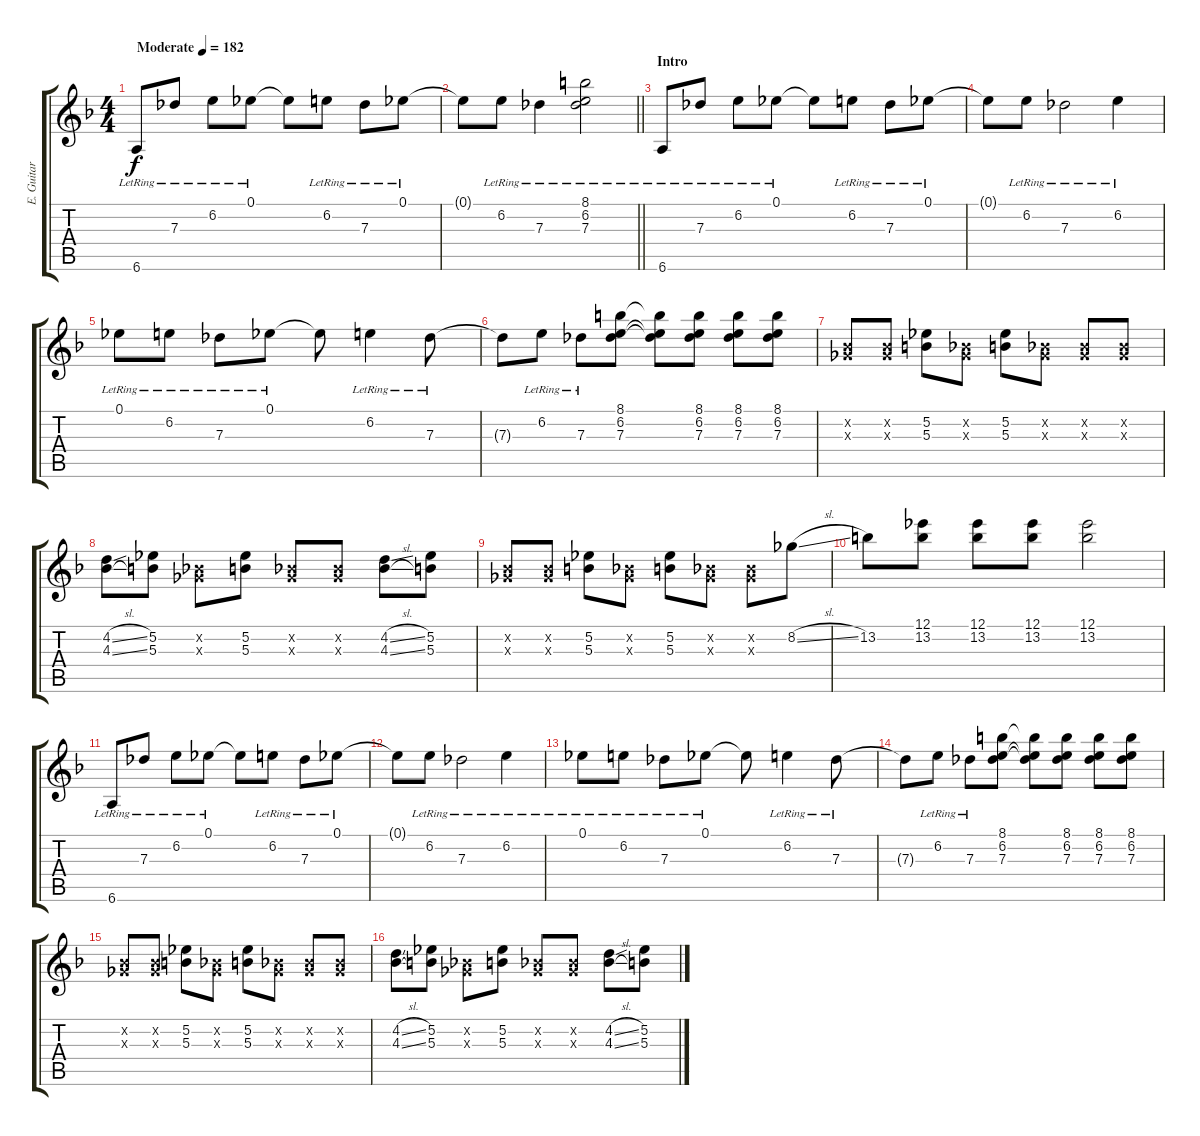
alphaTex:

\track ("E. Guitar III" "E. Guitar ") {instrument electricguitarclean}
\staff {score tabs}
\tuning (Eb4 Bb3 Gb3 Db3 Ab2 Eb2) {hide}
\ts (4 4)
\tempo (182 "Moderate")
\clef g2
\ks f
6.6{lr}.8{dy f instrument electricguitarclean} 7.3{lr}.8 6.2{lr}.8 0.1{lr}.8 0.1{t}.8 6.2{lr}.8 7.3{lr}.8 0.1{lr}.8 |
\barLineRight lightlight
0.1{t}.8 6.2{lr}.8 7.3{lr}.4 (8.1{lr} 6.2{lr} 7.3{lr}).2 |
\section ("" "Intro")
6.6{lr}.8 7.3{lr}.8 6.2{lr}.8 0.1{lr}.8 0.1{t}.8 6.2{lr}.8 7.3{lr}.8 0.1{lr}.8 |
0.1{t}.8 6.2{lr}.8 7.3{lr}.2 6.2{lr}.4 |
0.1{lr}.8 6.2{lr}.8 7.3{lr}.8 0.1{lr}.8 0.1{t}.8 6.2{lr}.4 7.3{lr}.8 |
7.3{t}.8 6.2{lr}.8 7.3{lr}.8 (8.1 6.2 7.3).8 (8.1{t} 6.2{t} 7.3{t}).8 (8.1 6.2 7.3).8 (8.1 6.2 7.3).8 (8.1 6.2 7.3).8 |
(0.2{x} 0.3{x}).8 (0.2{x} 0.3{x}).8 (5.2 5.3).8 (0.2{x} 0.3{x}).8 (5.2 5.3).8 (0.2{x} 0.3{x}).8 (0.2{x} 0.3{x}).8 (0.2{x} 0.3{x}).8 |
(4.2{sl} 4.3{sl}).8 (5.2 5.3).8 (0.2{x} 0.3{x}).8 (5.2 5.3).8 (0.2{x} 0.3{x}).8 (0.2{x} 0.3{x}).8 (4.2{sl} 4.3{sl}).8 (5.2 5.3).8 |
(0.2{x} 0.3{x}).8 (0.2{x} 0.3{x}).8 (5.2 5.3).8 (0.2{x} 0.3{x}).8 (5.2 5.3).8 (0.2{x} 0.3{x}).8 (0.2{x} 0.3{x}).8 8.2{sl}.8 |
13.2.8 (12.1 13.2).8 (12.1 13.2).8 (12.1 13.2).8 (12.1 13.2).2 |
6.6{lr}.8 7.3{lr}.8 6.2{lr}.8 0.1{lr}.8 0.1{t}.8 6.2{lr}.8 7.3{lr}.8 0.1{lr}.8 |
0.1{t}.8 6.2{lr}.8 7.3{lr}.2 6.2{lr}.4 |
0.1{lr}.8 6.2{lr}.8 7.3{lr}.8 0.1{lr}.8 0.1{t}.8 6.2{lr}.4 7.3{lr}.8 |
7.3{t}.8 6.2{lr}.8 7.3{lr}.8 (8.1 6.2 7.3).8 (8.1{t} 6.2{t} 7.3{t}).8 (8.1 6.2 7.3).8 (8.1 6.2 7.3).8 (8.1 6.2 7.3).8 |
(0.2{x} 0.3{x}).8 (0.2{x} 0.3{x}).8 (5.2 5.3).8 (0.2{x} 0.3{x}).8 (5.2 5.3).8 (0.2{x} 0.3{x}).8 (0.2{x} 0.3{x}).8 (0.2{x} 0.3{x}).8 |
(4.2{sl} 4.3{sl}).8 (5.2 5.3).8 (0.2{x} 0.3{x}).8 (5.2 5.3).8 (0.2{x} 0.3{x}).8 (0.2{x} 0.3{x}).8 (4.2{sl} 4.3{sl}).8 (5.2 5.3).8
